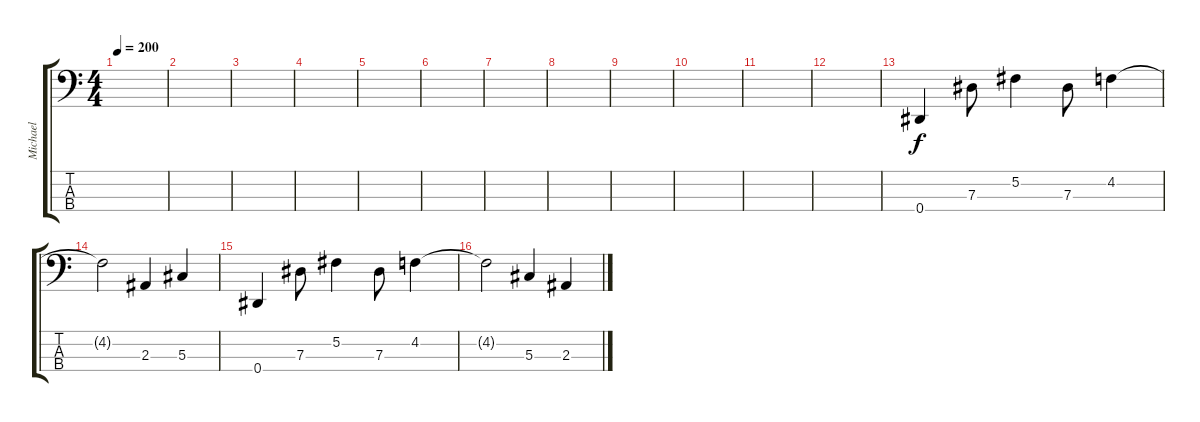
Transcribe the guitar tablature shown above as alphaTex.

\track ("Michael" "Michael") {instrument electricbassfinger}
\staff {score tabs}
\tuning (Gb2 Db2 Ab1 Eb1) {hide}
\ts (4 4)
\tempo 200
\clef f4
\ks c
|
|
|
|
|
|
|
|
|
|
|
|
0.4.4 7.3.8 5.2.4 7.3.8 4.2.4 |
4.2{t}.2 2.3.4 5.3.4 |
0.4.4 7.3.8 5.2.4 7.3.8 4.2.4 |
4.2{t}.2 5.3.4 2.3.4
